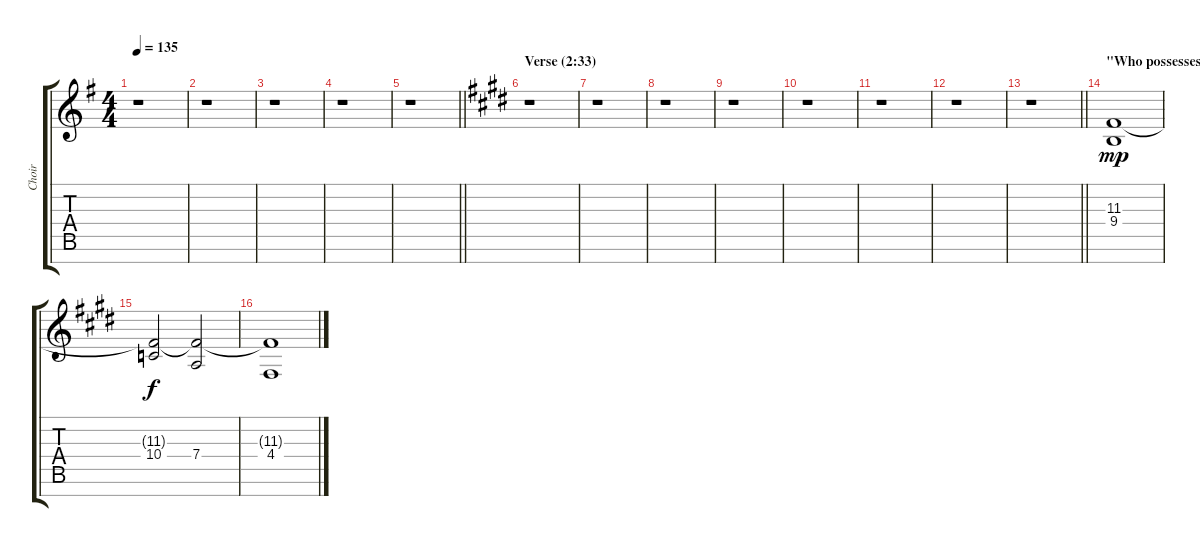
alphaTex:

\track ("Choir" "Choir") {instrument choiraahs}
\staff {score tabs}
\tuning (E4 B3 G3 D3 A2 E2 B1) {hide}
\ts (4 4)
\tempo 135
\clef g2
\ks eminor
r.1{dy mp} |
r.1 |
r.1 |
r.1 |
\barLineRight lightlight
r.1 |
\section ("" "Verse (2:33)")
\ks c#minor
r.1 |
r.1 |
r.1 |
r.1 |
r.1 |
r.1 |
r.1 |
\barLineRight lightlight
r.1 |
\section ("" "\"Who possesses your time...\" (2:47)")
(11.3 9.4).1 |
(11.3{t} 10.4).2{dy f} (11.3{t} 7.4).2 |
(11.3{t} 4.4).1
